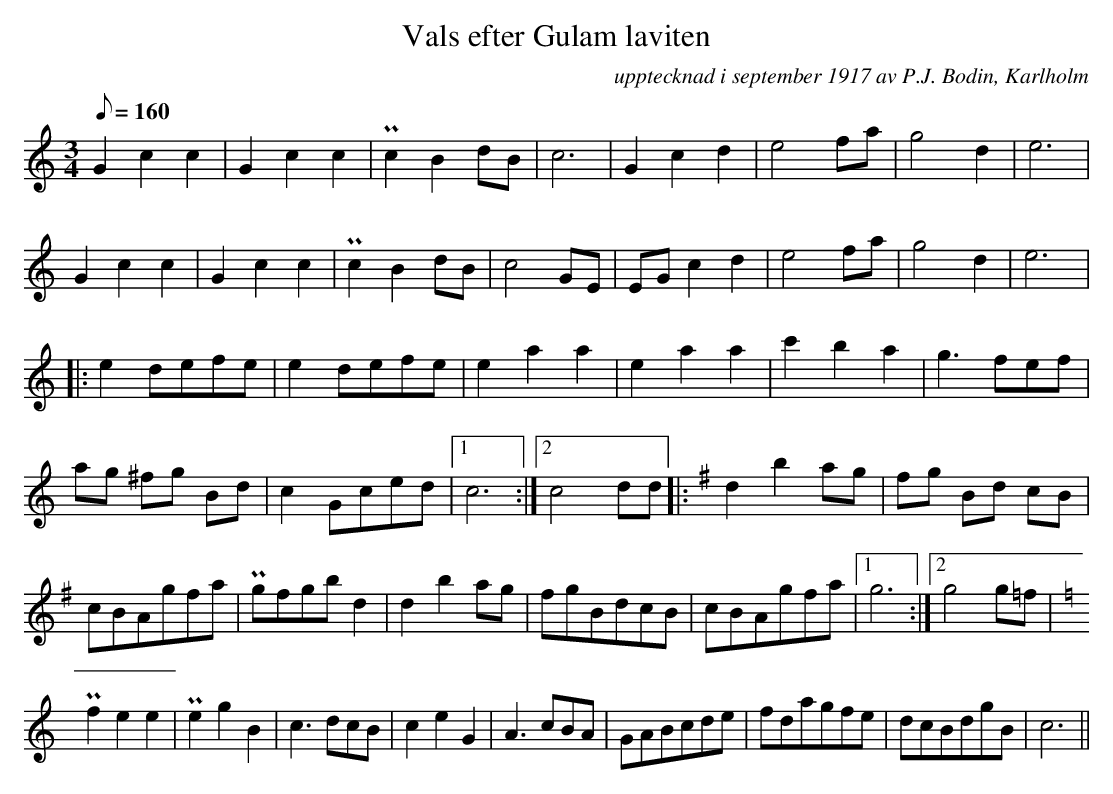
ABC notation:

X:1
T:Vals efter Gulam laviten
O:upptecknad i september 1917 av P.J. Bodin, Karlholm
L:1/8
M:3/4
Q:160
K:C
G2 c2 c2 | G2 c2 c2 | Pc2 B2 dB | c6 | G2 c2 d2 | e4 fa | g4 d2 | e6 |
G2 c2 c2 | G2 c2 c2 | Pc2 B2 dB | c4 GE | EG c2 d2 | e4 fa | g4 d2 | e6 |:
e2 defe | e2 defe | e2 a2 a2 | e2 a2 a2 | c'2 b2 a2 | g3 fef |
ag ^fg Bd | c2 Gced |1 c6 :|2 c4 dd [K:G] |: d2 b2 ag | fg Bd cB |
cBAgfa | Pgfgb d2 | d2 b2 ag | fgBdcB | cBAgfa |1 g6 :|2 g4 g=f | [K:C]
Pf2 e2 e2 | Pe2 g2 B2 | c3 dcB | c2 e2 G2 | A3 cBA | GABcde | fdagfe | dcBdgB | c6 ||
